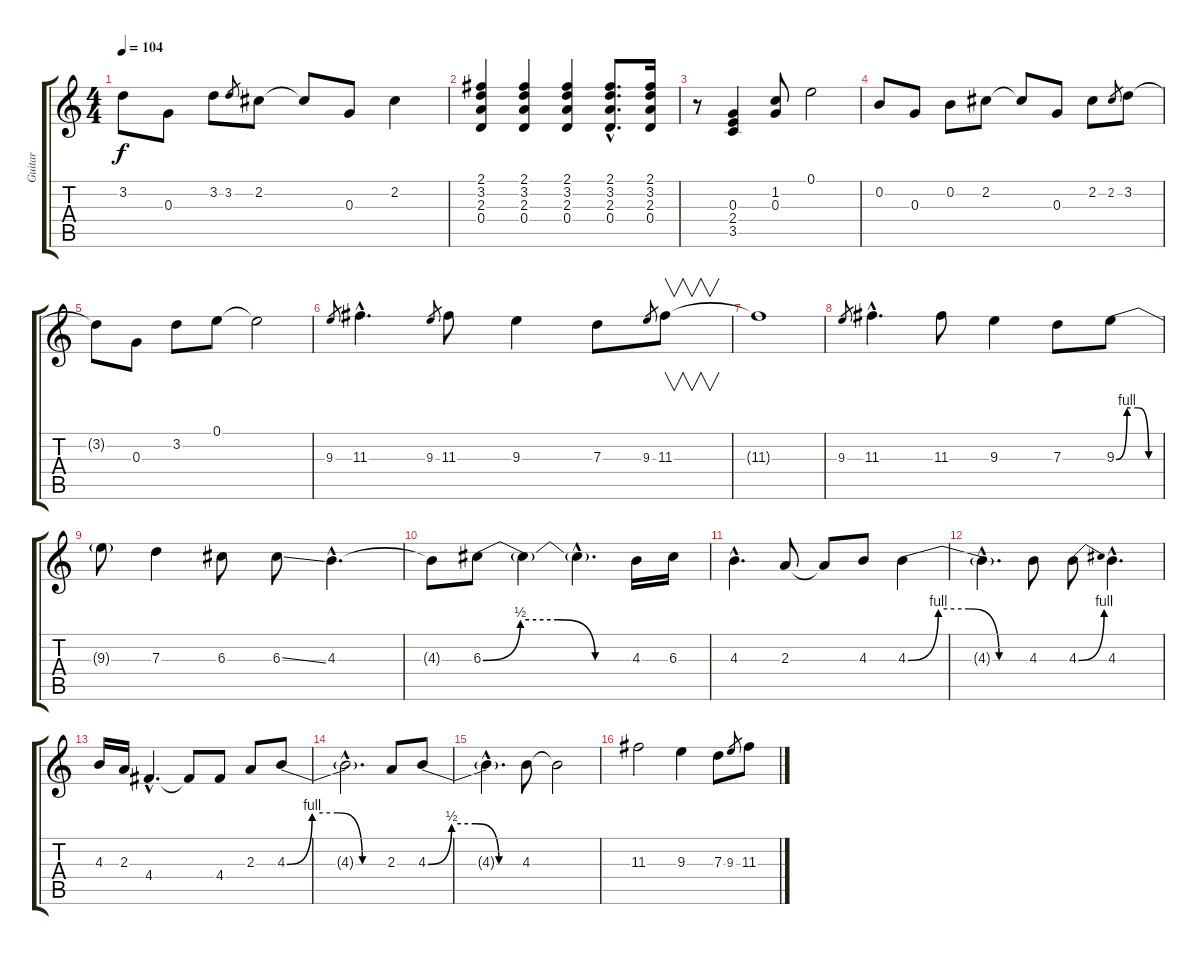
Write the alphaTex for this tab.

\track ("Guitar" "Guitar") {instrument electricguitarjazz}
\staff {score tabs}
\tuning (E4 B3 G3 D3 A2 E2) {hide}
\ts (4 4)
\tempo 104
\clef g2
\ks c
3.2{t}.8{dy f} 0.3.8 3.2.8 3.2.8{gr} 2.2.8 2.2{t}.8 0.3.8 2.2.4 |
(2.1 3.2 2.3 0.4).4 (2.1 3.2 2.3 0.4).4 (2.1 3.2 2.3 0.4).4 (2.1{hac} 3.2{hac} 2.3{hac} 0.4{hac}).8{d} (2.1 3.2 2.3 0.4).16 |
r.8 (0.3 2.4 3.5).4 (1.2 0.3).8 0.1.2 |
0.2.8 0.3.8 0.2.8 2.2.8 2.2{t}.8 0.3.8 2.2.8 2.2.8{gr} 3.2.8 |
3.2{t}.8 0.3.8 3.2.8 0.1.8 0.1{t}.2 |
9.3.8{gr} 11.3{hac}.4{d} 9.3.8{gr} 11.3.8 9.3.4 7.3.8 9.3.8{gr} 11.3.8{v} |
11.3{t}.1 |
9.3.8{gr} 11.3{hac}.4{d} 11.3.8 9.3.4 7.3.8 9.3{be (custom 0 0 15 4 30 4 45 0 60 0)}.8 |
9.3{t}.8 7.3.4 6.3.8 6.3{ss}.8 4.3{hac}.4{d} |
4.3{t}.8 6.3{be (custom 0 0 15 2 30 2 45 0 60 0)}.8 6.3{t}.4 6.3{hac t}.4{d} 4.3.16 6.3.16 |
4.3{hac}.4{d} 2.3.8 2.3{t}.8 4.3.8 4.3{be (custom 0 0 15 4 30 4 45 0 60 0)}.4 |
4.3{hac t}.4{d} 4.3.8 4.3{be (bend 0 0 60 4)}.8 4.3{hac}.4{d} |
4.3.16 2.3.16 4.4{hac}.4{d} 4.4{t}.8 4.4.8 2.3.8 4.3{be (custom 0 0 15 4 30 4 45 0 60 0)}.8 |
4.3{hac t}.2{d} 2.3.8 4.3{be (custom 0 0 15 2 30 2 45 0 60 0)}.8 |
4.3{hac t}.4{d} 4.3.8 4.3{t}.2 |
11.3.2 9.3.4 7.3.8 9.3.8{gr} 11.3.8
